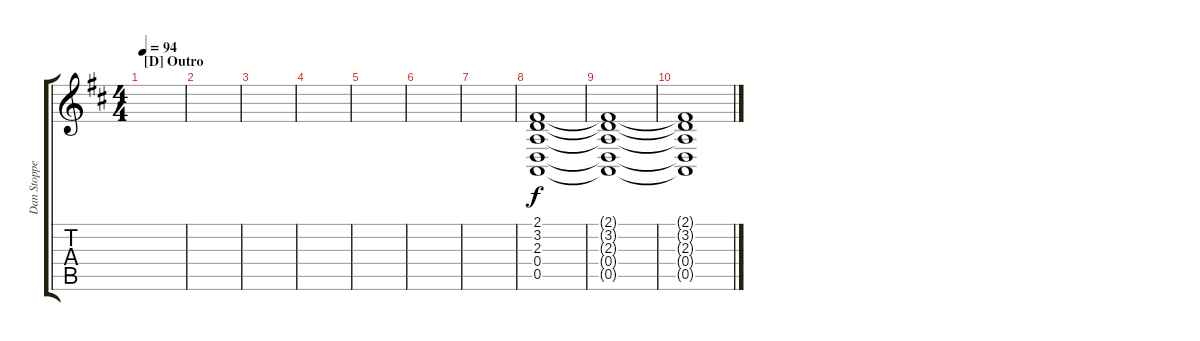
\track ("Dan Stoppelman" "Dan Stoppe") {instrument trumpet}
\staff {score tabs}
\tuning (E4 B3 G3 D3 A2 E2) {hide}
\ts (4 4)
\section ("" "[D] Outro")
\tempo 94
\clef g2
\ks d
|
|
|
|
|
|
|
(2.1 3.2 2.3 0.4 0.5).1{volume 16} |
(2.1{t} 3.2{t} 2.3{t} 0.4{t} 0.5{t}).1 |
(2.1{t} 3.2{t} 2.3{t} 0.4{t} 0.5{t}).1
